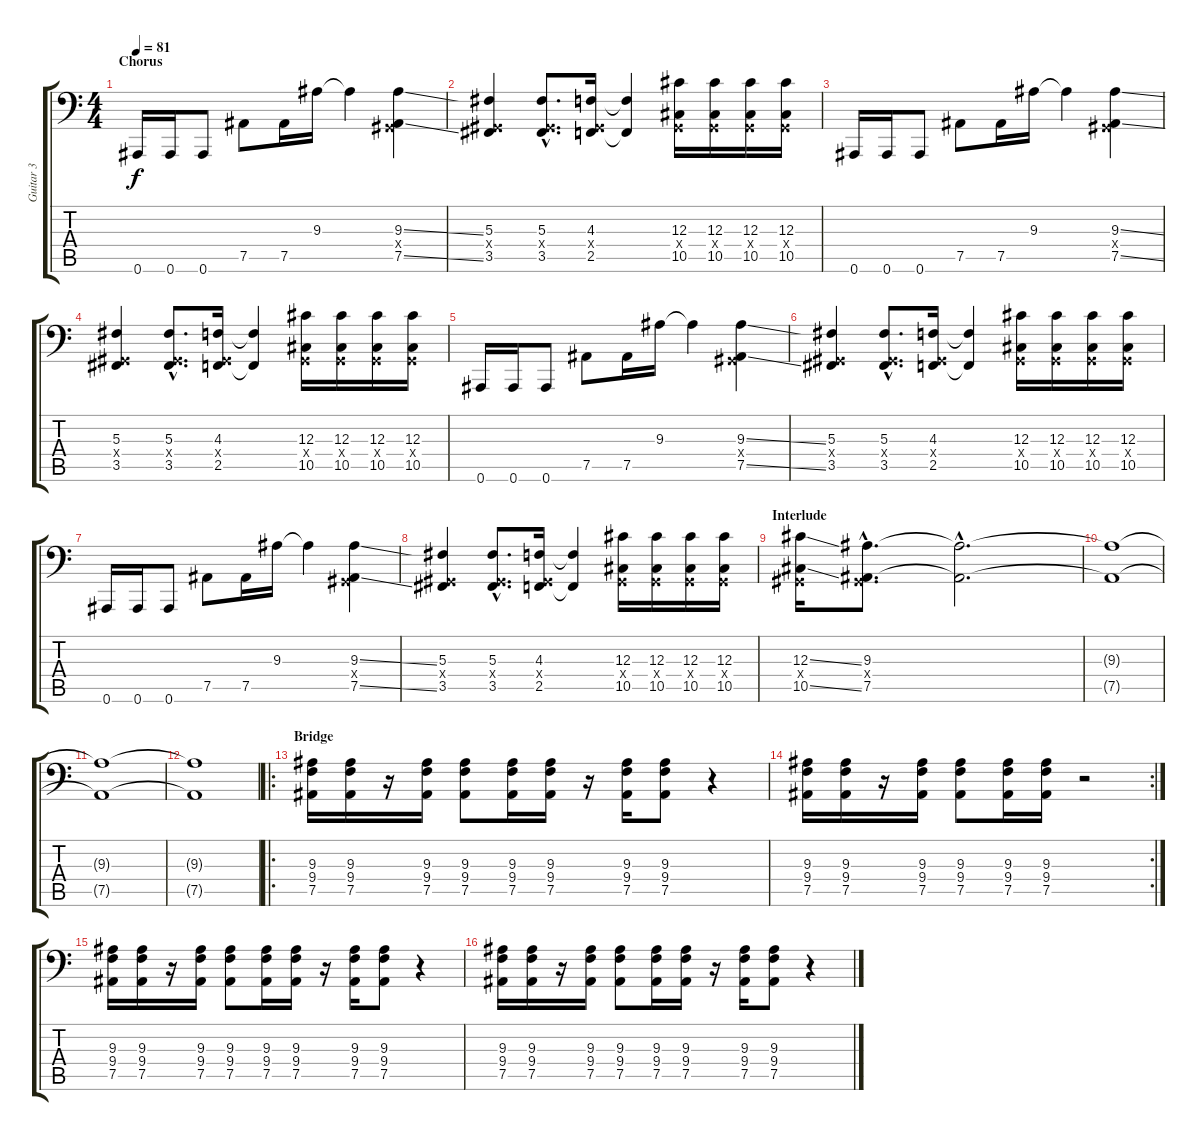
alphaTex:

\track ("Guitar 3" "Guitar 3") {instrument voiceoohs}
\staff {score tabs}
\tuning (Bb3 F3 Db3 Ab2 Eb2 Bb1) {hide}
\ts (4 4)
\section ("" "Chorus")
\tempo 81
\clef f4
\ks c
0.6.16{dy f} 0.6.16 0.6.8 7.5.8 7.5.16 9.3.16 9.3{t}.4 (9.3{ss} 0.4{x} 7.5{ss}).4 |
(5.3 0.4{x} 3.5).4 (5.3{hac} 0.4{hac x} 3.5{hac}).8{d} (4.3 0.4{x} 2.5).16 (4.3{t} 2.5{t}).4 (12.3 0.4{x} 10.5).16 (12.3 0.4{x} 10.5).16 (12.3 0.4{x} 10.5).16 (12.3 0.4{x} 10.5).16 |
0.6.16 0.6.16 0.6.8 7.5.8 7.5.16 9.3.16 9.3{t}.4 (9.3{ss} 0.4{x} 7.5{ss}).4 |
(5.3 0.4{x} 3.5).4 (5.3{hac} 0.4{hac x} 3.5{hac}).8{d} (4.3 0.4{x} 2.5).16 (4.3{t} 2.5{t}).4 (12.3 0.4{x} 10.5).16 (12.3 0.4{x} 10.5).16 (12.3 0.4{x} 10.5).16 (12.3 0.4{x} 10.5).16 |
0.6.16 0.6.16 0.6.8 7.5.8 7.5.16 9.3.16 9.3{t}.4 (9.3{ss} 0.4{x} 7.5{ss}).4 |
(5.3 0.4{x} 3.5).4 (5.3{hac} 0.4{hac x} 3.5{hac}).8{d} (4.3 0.4{x} 2.5).16 (4.3{t} 2.5{t}).4 (12.3 0.4{x} 10.5).16 (12.3 0.4{x} 10.5).16 (12.3 0.4{x} 10.5).16 (12.3 0.4{x} 10.5).16 |
0.6.16 0.6.16 0.6.8 7.5.8 7.5.16 9.3.16 9.3{t}.4 (9.3{ss} 0.4{x} 7.5{ss}).4 |
(5.3 0.4{x} 3.5).4 (5.3{hac} 0.4{hac x} 3.5{hac}).8{d} (4.3 0.4{x} 2.5).16 (4.3{t} 2.5{t}).4 (12.3 0.4{x} 10.5).16 (12.3 0.4{x} 10.5).16 (12.3 0.4{x} 10.5).16 (12.3 0.4{x} 10.5).16 |
\section ("" "Interlude")
(12.3{ss} 0.4{x} 10.5{ss}).16 (9.3{hac} 0.4{hac x} 7.5{hac}).8{d} (9.3{hac t} 7.5{hac t}).2{d} |
(9.3{t} 7.5{t}).1 |
(9.3{t} 7.5{t}).1 |
(9.3{t} 7.5{t}).1 |
\ro
\section ("" "Bridge")
(9.3 9.4 7.5).16 (9.3 9.4 7.5).16 r.16 (9.3 9.4 7.5).16 (9.3 9.4 7.5).8 (9.3 9.4 7.5).16 (9.3 9.4 7.5).16 r.16 (9.3 9.4 7.5).16 (9.3 9.4 7.5).8 r.4 |
\rc 2
(9.3 9.4 7.5).16 (9.3 9.4 7.5).16 r.16 (9.3 9.4 7.5).16 (9.3 9.4 7.5).8 (9.3 9.4 7.5).16 (9.3 9.4 7.5).16 r.2 |
(9.3 9.4 7.5).16 (9.3 9.4 7.5).16 r.16 (9.3 9.4 7.5).16 (9.3 9.4 7.5).8 (9.3 9.4 7.5).16 (9.3 9.4 7.5).16 r.16 (9.3 9.4 7.5).16 (9.3 9.4 7.5).8 r.4 |
(9.3 9.4 7.5).16 (9.3 9.4 7.5).16 r.16 (9.3 9.4 7.5).16 (9.3 9.4 7.5).8 (9.3 9.4 7.5).16 (9.3 9.4 7.5).16 r.16 (9.3 9.4 7.5).16 (9.3 9.4 7.5).8 r.4
